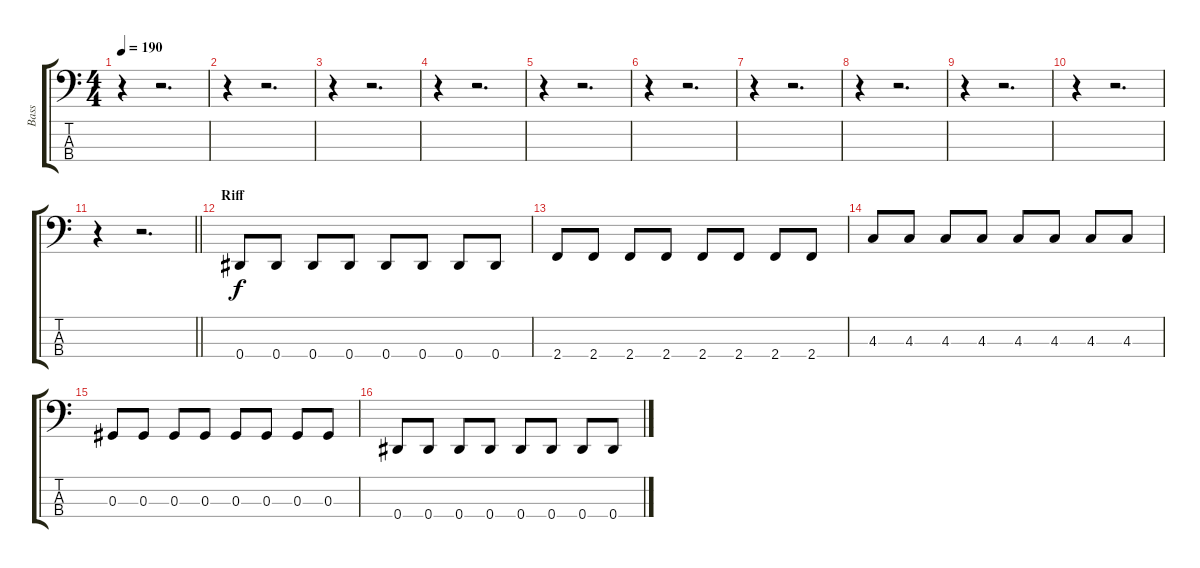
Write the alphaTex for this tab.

\track ("Bass" "Bass") {instrument electricbasspick}
\staff {score tabs}
\tuning (Gb2 Db2 Ab1 Eb1) {hide}
\ts (4 4)
\tempo 190
\clef f4
\ks c
r.4{dy f} r.2{d} |
r.4 r.2{d} |
r.4 r.2{d} |
r.4 r.2{d} |
r.4 r.2{d} |
r.4 r.2{d} |
r.4 r.2{d} |
r.4 r.2{d} |
r.4 r.2{d} |
r.4 r.2{d} |
\barLineRight lightlight
r.4 r.2{d} |
\section ("" "Riff")
0.4.8 0.4.8 0.4.8 0.4.8 0.4.8 0.4.8 0.4.8 0.4.8 |
2.4.8 2.4.8 2.4.8 2.4.8 2.4.8 2.4.8 2.4.8 2.4.8 |
4.3.8 4.3.8 4.3.8 4.3.8 4.3.8 4.3.8 4.3.8 4.3.8 |
0.3.8 0.3.8 0.3.8 0.3.8 0.3.8 0.3.8 0.3.8 0.3.8 |
0.4.8 0.4.8 0.4.8 0.4.8 0.4.8 0.4.8 0.4.8 0.4.8
